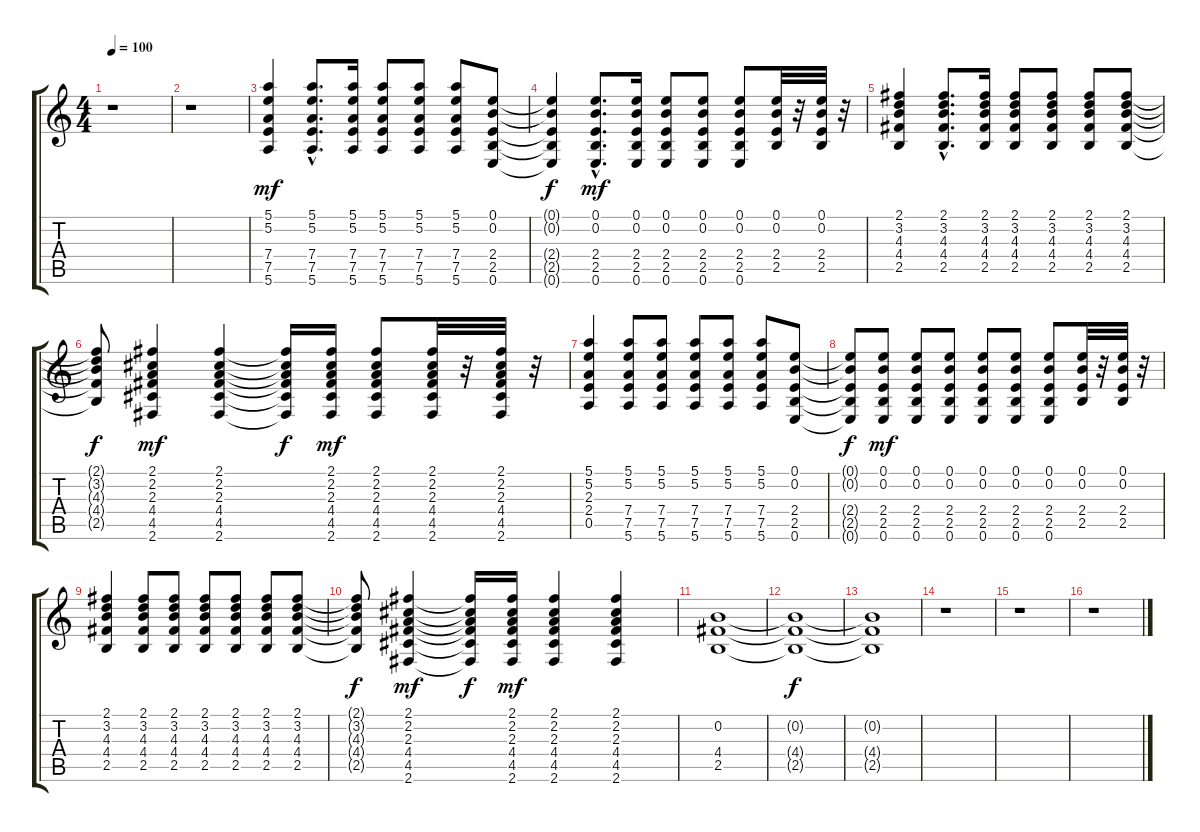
\track "" {instrument distortionguitar}
\staff {score tabs}
\tuning (E4 B3 G3 D3 A2 E2) {hide}
\ts (4 4)
\tempo 100
\clef g2
\ks c
r.1{dy mf} |
r.1 |
(5.1 5.2 7.4 7.5 5.6).4 (5.1{hac} 5.2{hac} 7.4{hac} 7.5{hac} 5.6{hac}).8{d} (5.1 5.2 7.4 7.5 5.6).16 (5.1 5.2 7.4 7.5 5.6).8 (5.1 5.2 7.4 7.5 5.6).8 (5.1 5.2 7.4 7.5 5.6).8 (0.1 0.2 2.4 2.5 0.6).8 |
(0.1{t} 0.2{t} 2.4{t} 2.5{t} 0.6{t}).4{dy f} (0.1{hac} 0.2{hac} 2.4{hac} 2.5{hac} 0.6{hac}).8{d dy mf} (0.1 0.2 2.4 2.5 0.6).16 (0.1 0.2 2.4 2.5 0.6).8 (0.1 0.2 2.4 2.5 0.6).8 (0.1 0.2 2.4 2.5 0.6).8 (0.1 0.2 2.4 2.5).32 r.32 (0.1 0.2 2.4 2.5).32 r.32 |
(2.1 3.2 4.3 4.4 2.5).4 (2.1{hac} 3.2{hac} 4.3{hac} 4.4{hac} 2.5{hac}).8{d} (2.1 3.2 4.3 4.4 2.5).16 (2.1 3.2 4.3 4.4 2.5).8 (2.1 3.2 4.3 4.4 2.5).8 (2.1 3.2 4.3 4.4 2.5).8 (2.1 3.2 4.3 4.4 2.5).8 |
(2.1{t} 3.2{t} 4.3{t} 4.4{t} 2.5{t}).8{dy f} (2.1 2.2 2.3 4.4 4.5 2.6).4{dy mf} (2.1 2.2 2.3 4.4 4.5 2.6).4 (2.1{t} 2.2{t} 2.3{t} 4.4{t} 4.5{t} 2.6{t}).16{dy f} (2.1 2.2 2.3 4.4 4.5 2.6).16{dy mf} (2.1 2.2 2.3 4.4 4.5 2.6).8 (2.1 2.2 2.3 4.4 4.5 2.6).32 r.32 (2.1 2.2 2.3 4.4 4.5 2.6).32 r.32 |
(5.1 5.2 2.3 2.4 0.5).4 (5.1 5.2 7.4 7.5 5.6).8 (5.1 5.2 7.4 7.5 5.6).8 (5.1 5.2 7.4 7.5 5.6).8 (5.1 5.2 7.4 7.5 5.6).8 (5.1 5.2 7.4 7.5 5.6).8 (0.1 0.2 2.4 2.5 0.6).8 |
(0.1{t} 0.2{t} 2.4{t} 2.5{t} 0.6{t}).8{dy f} (0.1 0.2 2.4 2.5 0.6).8{dy mf} (0.1 0.2 2.4 2.5 0.6).8 (0.1 0.2 2.4 2.5 0.6).8 (0.1 0.2 2.4 2.5 0.6).8 (0.1 0.2 2.4 2.5 0.6).8 (0.1 0.2 2.4 2.5 0.6).8 (0.1 0.2 2.4 2.5).32 r.32 (0.1 0.2 2.4 2.5).32 r.32 |
(2.1 3.2 4.3 4.4 2.5).4 (2.1 3.2 4.3 4.4 2.5).8 (2.1 3.2 4.3 4.4 2.5).8 (2.1 3.2 4.3 4.4 2.5).8 (2.1 3.2 4.3 4.4 2.5).8 (2.1 3.2 4.3 4.4 2.5).8 (2.1 3.2 4.3 4.4 2.5).8 |
(2.1{t} 3.2{t} 4.3{t} 4.4{t} 2.5{t}).8{dy f} (2.1 2.2 2.3 4.4 4.5 2.6).4{dy mf} (2.1{t} 2.2{t} 2.3{t} 4.4{t} 4.5{t} 2.6{t}).16{dy f} (2.1 2.2 2.3 4.4 4.5 2.6).16{dy mf} (2.1 2.2 2.3 4.4 4.5 2.6).4 (2.1 2.2 2.3 4.4 4.5 2.6).4 |
(0.2 4.4 2.5).1 |
(0.2{t} 4.4{t} 2.5{t}).1{dy f} |
(0.2{t} 4.4{t} 2.5{t}).1 |
r.1 |
r.1 |
r.1
